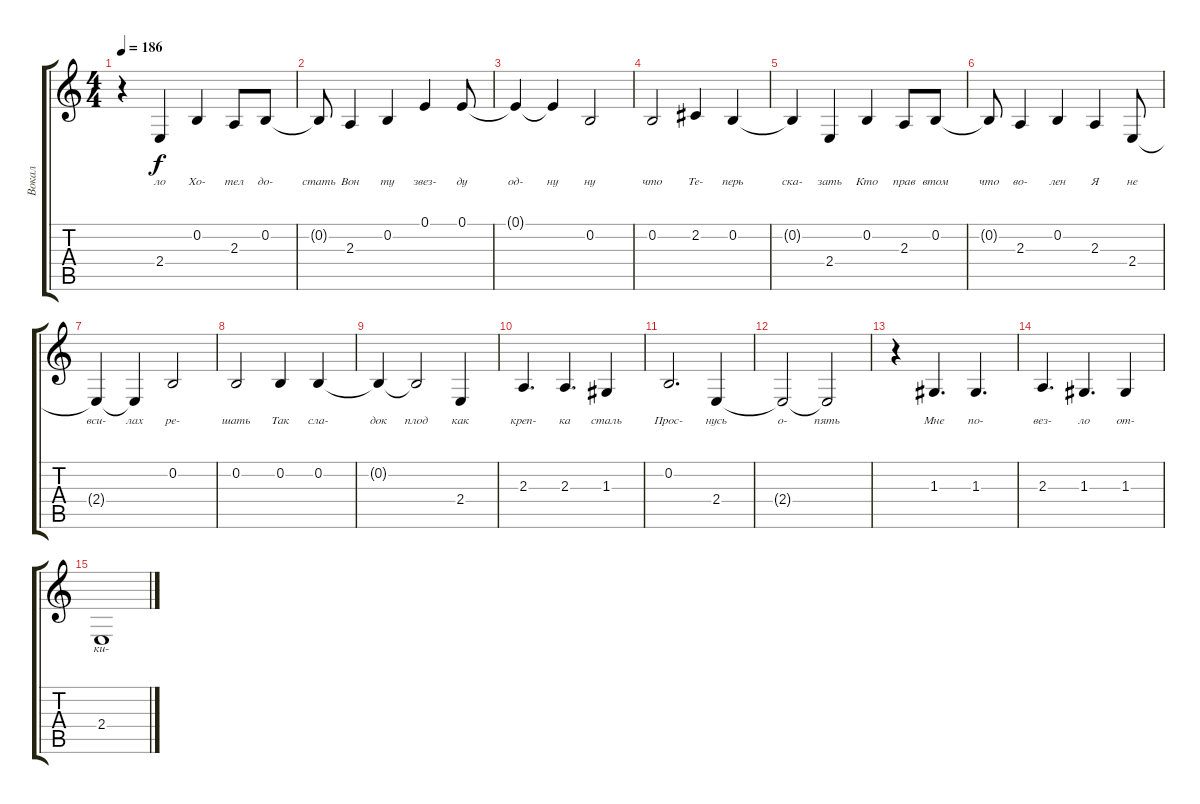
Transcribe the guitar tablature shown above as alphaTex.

\track ("Вокал" "Вокал") {instrument pad3polysynth}
\staff {score tabs}
\tuning (E4 B3 G3 D3 A2 E2) {hide}
\ts (4 4)
\tempo 186
\clef g2
\ks c
r.4{dy f} 2.4.4{lyrics (0 "ло") lyrics (1 "") lyrics (2 "") lyrics (3 "") lyrics (4 "")} 0.2.4{lyrics (0 "Хо-") lyrics (1 "") lyrics (2 "") lyrics (3 "") lyrics (4 "")} 2.3.8{lyrics (0 "тел") lyrics (1 "") lyrics (2 "") lyrics (3 "") lyrics (4 "")} 0.2.8{lyrics (0 "до-") lyrics (1 "") lyrics (2 "") lyrics (3 "") lyrics (4 "")} |
0.2{t}.8{lyrics (0 "стать") lyrics (1 "") lyrics (2 "") lyrics (3 "") lyrics (4 "")} 2.3.4{lyrics (0 "Вон") lyrics (1 "") lyrics (2 "") lyrics (3 "") lyrics (4 "")} 0.2.4{lyrics (0 "ту") lyrics (1 "") lyrics (2 "") lyrics (3 "") lyrics (4 "")} 0.1.4{lyrics (0 "звез-") lyrics (1 "") lyrics (2 "") lyrics (3 "") lyrics (4 "")} 0.1.8{lyrics (0 "ду") lyrics (1 "") lyrics (2 "") lyrics (3 "") lyrics (4 "")} |
0.1{t}.4{lyrics (0 "од-") lyrics (1 "") lyrics (2 "") lyrics (3 "") lyrics (4 "")} 0.1{t}.4{lyrics (0 "ну") lyrics (1 "") lyrics (2 "") lyrics (3 "") lyrics (4 "")} 0.2.2{lyrics (0 "ну") lyrics (1 "") lyrics (2 "") lyrics (3 "") lyrics (4 "")} |
0.2.2{lyrics (0 "что") lyrics (1 "") lyrics (2 "") lyrics (3 "") lyrics (4 "")} 2.2.4{lyrics (0 "Те-") lyrics (1 "") lyrics (2 "") lyrics (3 "") lyrics (4 "")} 0.2.4{lyrics (0 "перь") lyrics (1 "") lyrics (2 "") lyrics (3 "") lyrics (4 "")} |
0.2{t}.4{lyrics (0 "ска-") lyrics (1 "") lyrics (2 "") lyrics (3 "") lyrics (4 "")} 2.4.4{lyrics (0 "зать") lyrics (1 "") lyrics (2 "") lyrics (3 "") lyrics (4 "")} 0.2.4{lyrics (0 "Кто") lyrics (1 "") lyrics (2 "") lyrics (3 "") lyrics (4 "")} 2.3.8{lyrics (0 "прав") lyrics (1 "") lyrics (2 "") lyrics (3 "") lyrics (4 "")} 0.2.8{lyrics (0 "втом") lyrics (1 "") lyrics (2 "") lyrics (3 "") lyrics (4 "")} |
0.2{t}.8{lyrics (0 "что") lyrics (1 "") lyrics (2 "") lyrics (3 "") lyrics (4 "")} 2.3.4{lyrics (0 "во-") lyrics (1 "") lyrics (2 "") lyrics (3 "") lyrics (4 "")} 0.2.4{lyrics (0 "лен") lyrics (1 "") lyrics (2 "") lyrics (3 "") lyrics (4 "")} 2.3.4{lyrics (0 "Я") lyrics (1 "") lyrics (2 "") lyrics (3 "") lyrics (4 "")} 2.4.8{lyrics (0 "не") lyrics (1 "") lyrics (2 "") lyrics (3 "") lyrics (4 "")} |
2.4{t}.4{lyrics (0 "вси-") lyrics (1 "") lyrics (2 "") lyrics (3 "") lyrics (4 "")} 2.4{t}.4{lyrics (0 "лах") lyrics (1 "") lyrics (2 "") lyrics (3 "") lyrics (4 "")} 0.2.2{lyrics (0 "ре-") lyrics (1 "") lyrics (2 "") lyrics (3 "") lyrics (4 "")} |
0.2.2{lyrics (0 "шать") lyrics (1 "") lyrics (2 "") lyrics (3 "") lyrics (4 "")} 0.2.4{lyrics (0 "Так") lyrics (1 "") lyrics (2 "") lyrics (3 "") lyrics (4 "")} 0.2.4{lyrics (0 "сла-") lyrics (1 "") lyrics (2 "") lyrics (3 "") lyrics (4 "")} |
0.2{t}.4{lyrics (0 "док") lyrics (1 "") lyrics (2 "") lyrics (3 "") lyrics (4 "")} 0.2{t}.2{lyrics (0 "плод") lyrics (1 "") lyrics (2 "") lyrics (3 "") lyrics (4 "")} 2.4.4{lyrics (0 "как") lyrics (1 "") lyrics (2 "") lyrics (3 "") lyrics (4 "")} |
2.3.4{d lyrics (0 "креп-") lyrics (1 "") lyrics (2 "") lyrics (3 "") lyrics (4 "")} 2.3.4{d lyrics (0 "ка") lyrics (1 "") lyrics (2 "") lyrics (3 "") lyrics (4 "")} 1.3.4{lyrics (0 "сталь") lyrics (1 "") lyrics (2 "") lyrics (3 "") lyrics (4 "")} |
0.2.2{d lyrics (0 "Прос-") lyrics (1 "") lyrics (2 "") lyrics (3 "") lyrics (4 "")} 2.4.4{lyrics (0 "нусь") lyrics (1 "") lyrics (2 "") lyrics (3 "") lyrics (4 "")} |
2.4{t}.2{lyrics (0 "о-") lyrics (1 "") lyrics (2 "") lyrics (3 "") lyrics (4 "")} 2.4{t}.2{lyrics (0 "пять") lyrics (1 "") lyrics (2 "") lyrics (3 "") lyrics (4 "")} |
r.4 1.3.4{d lyrics (0 "Мне") lyrics (1 "") lyrics (2 "") lyrics (3 "") lyrics (4 "")} 1.3.4{d lyrics (0 "по-") lyrics (1 "") lyrics (2 "") lyrics (3 "") lyrics (4 "")} |
2.3.4{d lyrics (0 "вез-") lyrics (1 "") lyrics (2 "") lyrics (3 "") lyrics (4 "")} 1.3.4{d lyrics (0 "ло") lyrics (1 "") lyrics (2 "") lyrics (3 "") lyrics (4 "")} 1.3.4{lyrics (0 "от-") lyrics (1 "") lyrics (2 "") lyrics (3 "") lyrics (4 "")} |
2.4.1{lyrics (0 "ки-") lyrics (1 "") lyrics (2 "") lyrics (3 "") lyrics (4 "")}
